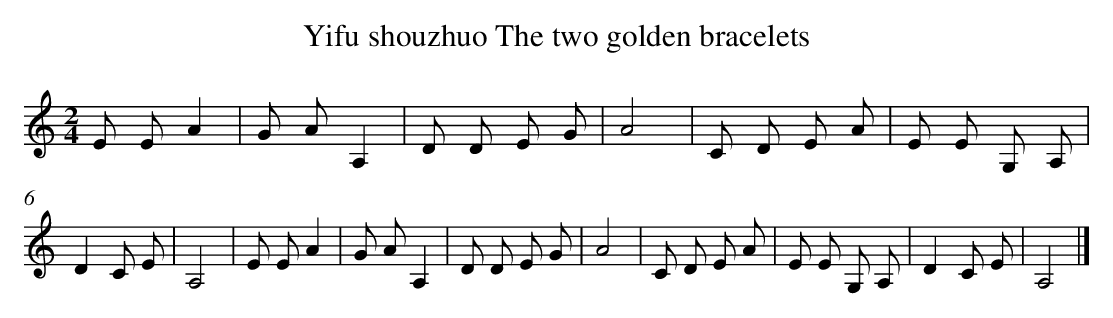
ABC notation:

X:1
T: Yifu shouzhuo The two golden bracelets
L: 1/8
M: 2/4
K: C
E EA2 [I:setbarnb 1]|
G AA,2 |
D D E G |
A4 |
C D E A |
E E G, A, |
D2C E |
A,4 |
E EA2 |
G AA,2 |
D D E G |
A4 |
C D E A |
E E G, A, |
D2C E |
A,4 |]
